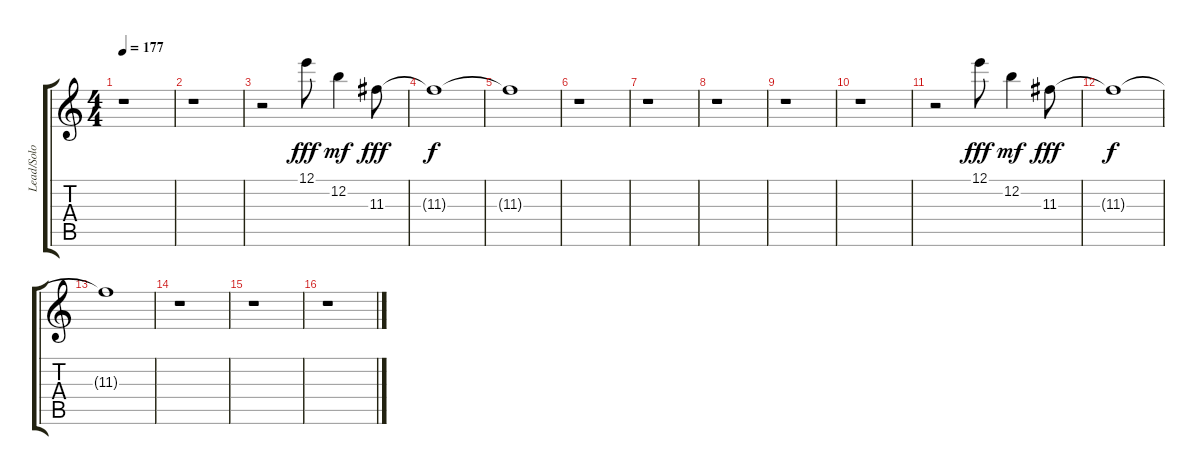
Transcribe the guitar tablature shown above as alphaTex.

\track ("Lead/Solo Guitar" "Lead/Solo ") {instrument overdrivenguitar}
\staff {score tabs}
\tuning (E4 B3 G3 D3 A2 E2) {hide}
\ts (4 4)
\tempo 177
\clef g2
\ks c
r.1{dy f} |
r.1 |
r.2 12.1.8{dy fff} 12.2.4{dy mf} 11.3.8{dy fff} |
11.3{t}.1{dy f} |
11.3{t}.1 |
r.1 |
r.1 |
r.1 |
r.1 |
r.1 |
r.2 12.1.8{dy fff} 12.2.4{dy mf} 11.3.8{dy fff} |
11.3{t}.1{dy f} |
11.3{t}.1 |
r.1 |
r.1 |
r.1
